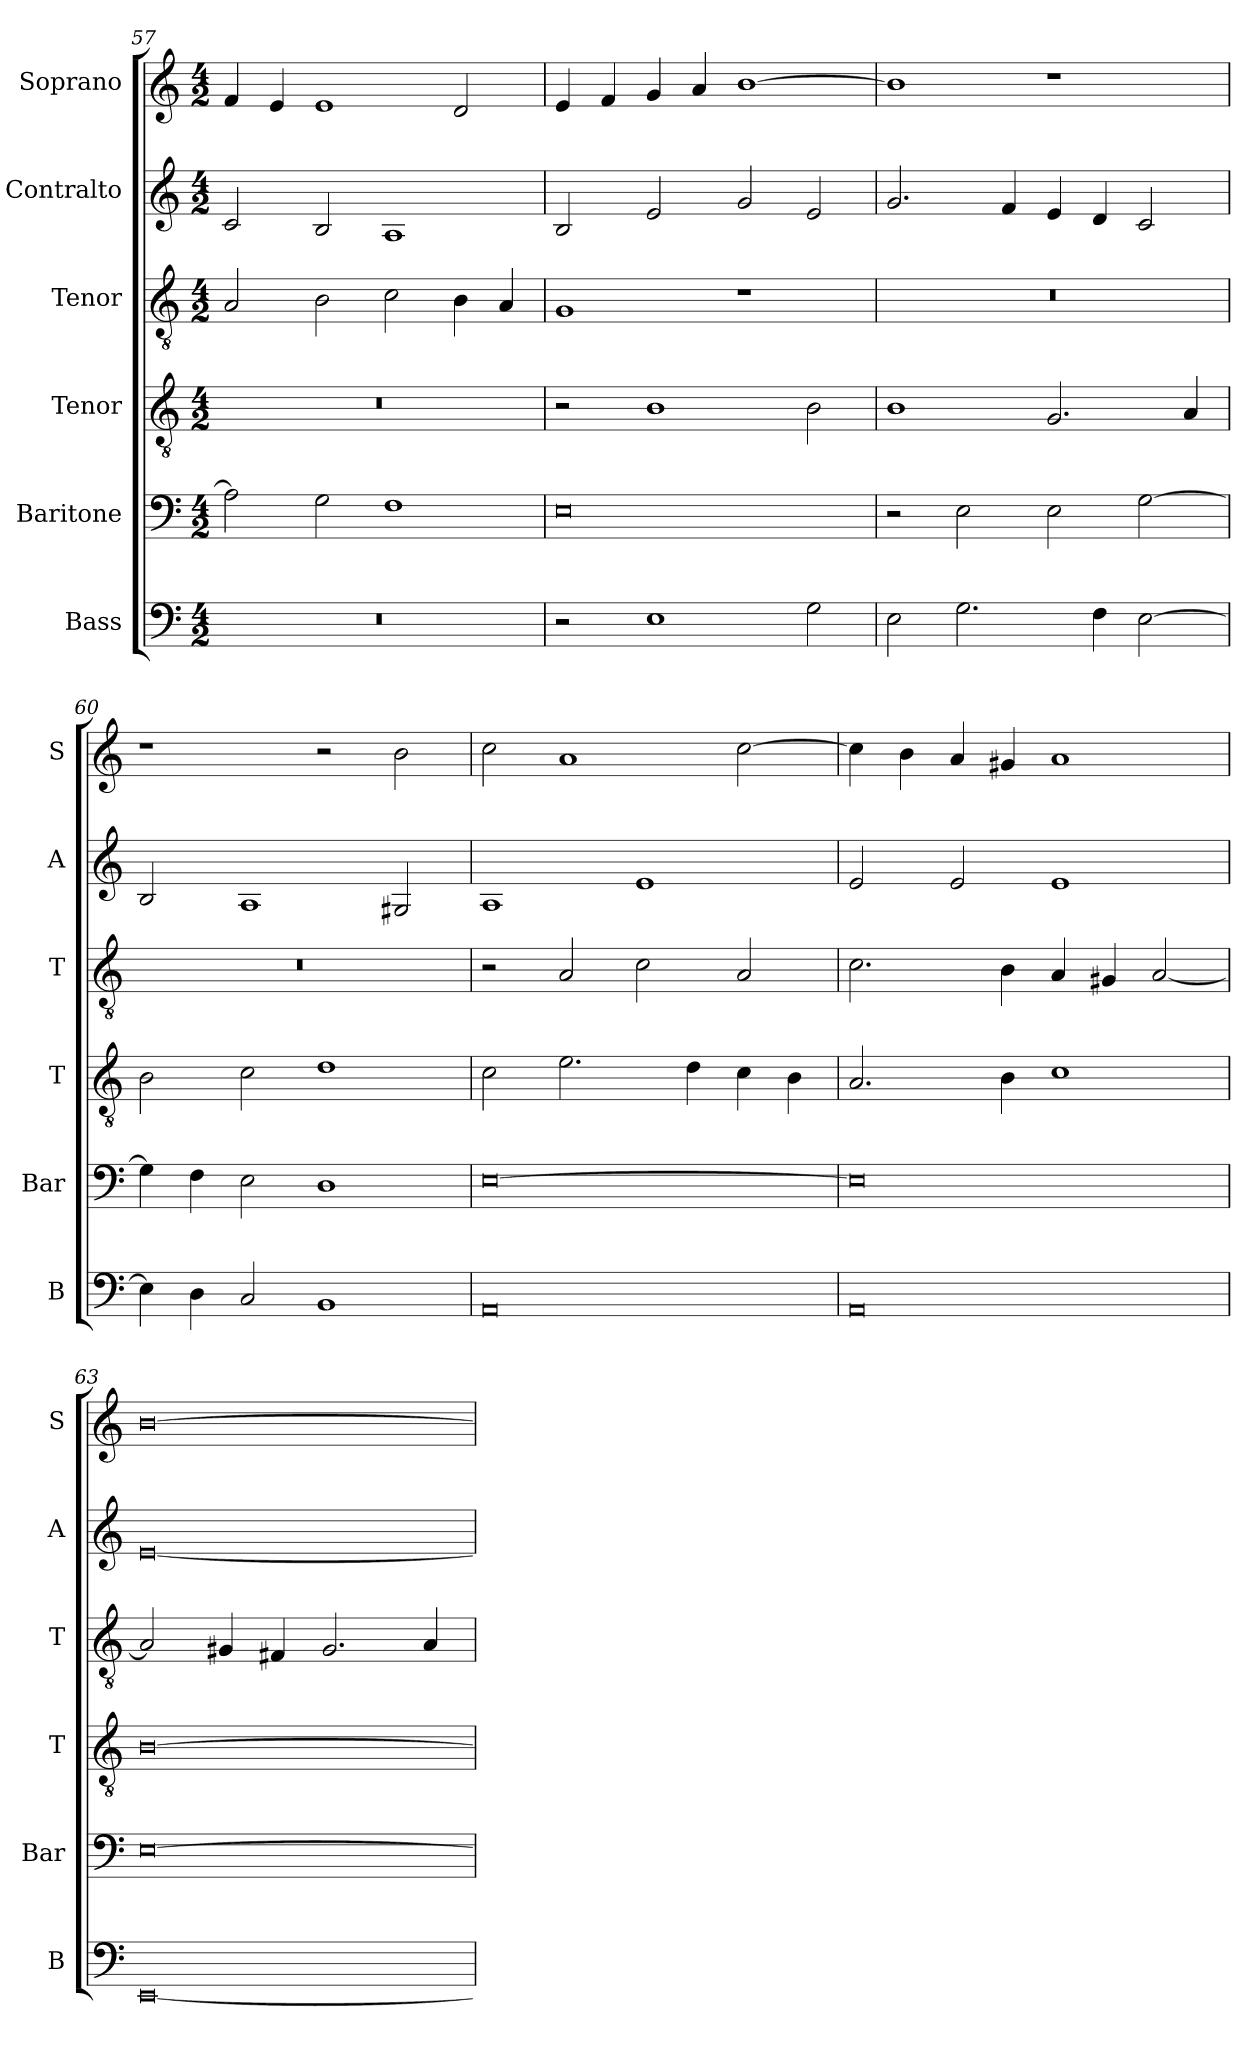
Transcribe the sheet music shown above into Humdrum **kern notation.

**kern	**kern	**kern	**kern	**kern	**kern
*part6	*part5	*part4	*part3	*part2	*part1
*staff6	*staff5	*staff4	*staff3	*staff2	*staff1
*I"Bass	*I"Baritone	*I"Tenor	*I"Tenor	*I"Contralto	*I"Soprano
*I'B	*I'Bar	*I'T	*I'T	*I'A	*I'S
*clefF4	*clefF4	*clefGv2	*clefGv2	*clefG2	*clefG2
*k[]	*k[]	*k[]	*k[]	*k[]	*k[]
*E:phr	*E:phr	*E:phr	*E:phr	*E:phr	*E:phr
*M4/2	*M4/2	*M4/2	*M4/2	*M4/2	*M4/2
=57	=57	=57	=57	=57	=57
0r	2A]	0r	2A	2c	4f
.	.	.	.	.	4e
.	2G	.	2B	2B	1e
.	1F	.	2c	1A	.
.	.	.	4B	.	2d
.	.	.	4A	.	.
=58	=58	=58	=58	=58	=58
2r	0E	2r	1G	2B	4e
.	.	.	.	.	4f
1E	.	1B	.	2e	4g
.	.	.	.	.	4a
.	.	.	1r	2g	[1b
2G	.	2B	.	2e	.
=59	=59	=59	=59	=59	=59
2E	2r	1B	0r	2.g	1b]
2.G	2E	.	.	.	.
.	.	.	.	4f	.
.	2E	2.G	.	4e	1r
4F	.	.	.	4d	.
[2E	[2G	.	.	2c	.
.	.	4A	.	.	.
=60	=60	=60	=60	=60	=60
4E]	4G]	2B	0r	2B	1r
4D	4F	.	.	.	.
2C	2E	2c	.	1A	.
1BB	1D	1d	.	.	2r
.	.	.	.	2G#X	2b
=61	=61	=61	=61	=61	=61
0AA	[0E	2c	2r	1A	2cc
.	.	2.e	2A	.	1a
.	.	.	2c	1e	.
.	.	4d	.	.	.
.	.	4c	2A	.	[2cc
.	.	4B	.	.	.
=62	=62	=62	=62	=62	=62
0AA	0E]	2.A	2.c	2e	4cc]
.	.	.	.	.	4b
.	.	.	.	2e	4a
.	.	4B	4B	.	4g#X
.	.	1c	4A	1e	1a
.	.	.	4G#X	.	.
.	.	.	[2A	.	.
=63	=63	=63	=63	=63	=63
[0EE	[0E	[0B	2A]	[0e	[0b
.	.	.	4G#X	.	.
.	.	.	4F#X	.	.
.	.	.	2.G#	.	.
.	.	.	4A	.	.
=	=	=	=	=	=
*-	*-	*-	*-	*-	*-
